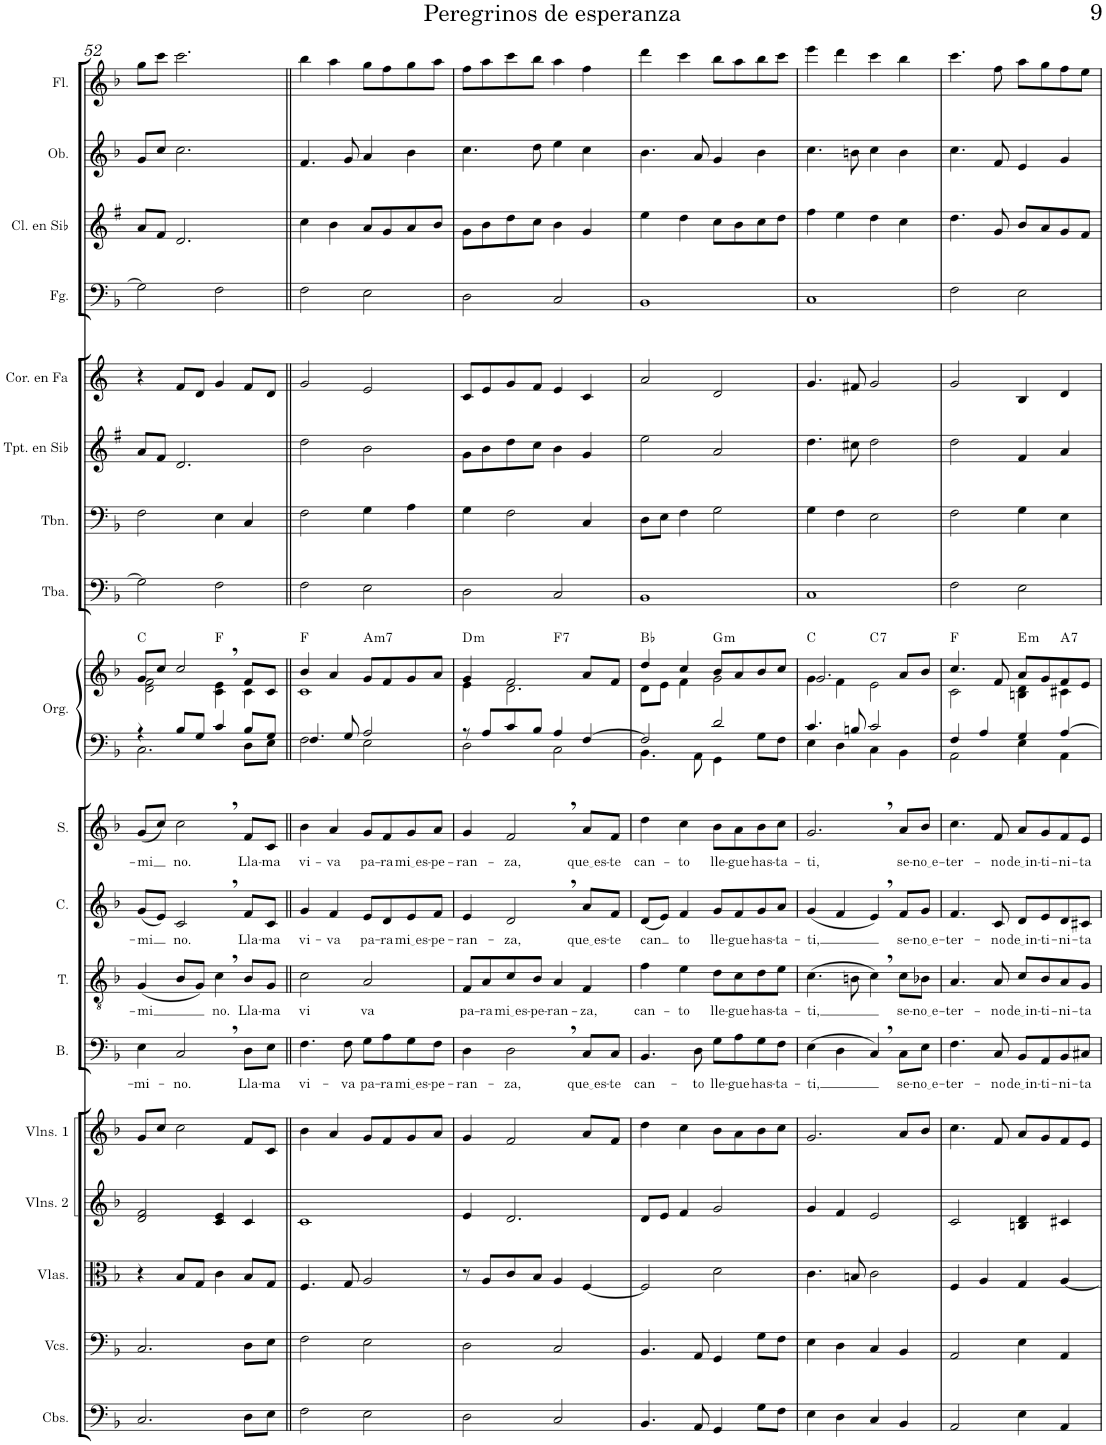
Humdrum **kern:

**kern	**kern	**kern	**kern	**kern	**kern	**text	**kern	**text	**kern	**text	**kern	**text	**kern	**kern	**harte	**kern	**kern	**kern	**kern	**kern	**kern	**kern	**kern
*part18	*part17	*part16	*part15	*part14	*part13	*part13	*part12	*part12	*part11	*part11	*part10	*part10	*part9	*part9	*part9	*part8	*part7	*part6	*part5	*part4	*part3	*part2	*part1
*staff19	*staff18	*staff17	*staff16	*staff15	*staff14	*staff14	*staff13	*staff13	*staff12	*staff12	*staff11	*staff11	*staff10	*staff9	*	*staff8	*staff7	*staff6	*staff5	*staff4	*staff3	*staff2	*staff1
*I"Contrabajos	*I"Violonchelos	*I"Violas	*I"Violines 2	*I"Violines 1	*I"Bajo	*	*I"Tenor	*	*I"Contralto	*	*I"Soprano	*	*I"Órgano	*	*	*I"Tuba	*I"Trombón	*I"Trompeta en Sib	*I"Trompa en Fa	*I"Fagot	*I"Clarinete en Sib	*I"Oboe	*I"Flauta
*I'Cbs.	*I'Vcs.	*I'Vlas.	*I'Vlns. 2	*I'Vlns. 1	*I'B.	*	*I'T.	*	*I'C.	*	*I'S.	*	*	*	*	*I'Tba.	*I'Tbn.	*I'Tpt. en Sib	*	*I'Fg.	*I'Cl. en Sib	*I'Ob.	*I'Fl.
!!LO:PB:g=z
*clefF4	*clefF4	*clefC3	*clefG2	*clefG2	*clefF4	*	*clefGv2	*	*clefG2	*	*clefG2	*	*clefF4	*clefG2	*	*clefF4	*clefF4	*clefG2	*clefG2	*clefF4	*clefG2	*clefG2	*clefG2
*Trd7c12	*	*	*	*	*	*	*	*	*	*	*	*	*	*	*	*	*	*Trd1c2	*Trd4c7	*	*Trd1c2	*	*
*k[b-]	*k[b-]	*k[b-]	*k[b-]	*k[b-]	*k[b-]	*	*k[b-]	*	*k[b-]	*	*k[b-]	*	*k[b-]	*k[b-]	*	*k[b-]	*k[b-]	*k[f#]	*k[]	*k[b-]	*k[f#]	*k[b-]	*k[b-]
*M4/4	*M4/4	*M4/4	*M4/4	*M4/4	*M4/4	*	*M4/4	*	*M4/4	*	*M4/4	*	*M4/4	*M4/4	*	*M4/4	*M4/4	*M4/4	*M4/4	*M4/4	*M4/4	*M4/4	*M4/4
*met(c)	*met(c)	*met(c)	*met(c)	*met(c)	*met(c)	*	*met(c)	*	*met(c)	*	*met(c)	*	*met(c)	*met(c)	*	*met(c)	*met(c)	*met(c)	*met(c)	*met(c)	*met(c)	*met(c)	*met(c)
=52	=52	=52	=52	=52	=52	=52	=52	=52	=52	=52	=52	=52	=52	=52	=52	=52	=52	=52	=52	=52	=52	=52	=52
!	!	!	!	!	!	!LO:LY:b	!	!LO:LY:b	!	!LO:LY:b	!	!LO:LY:b	!	!	!	!	!	!	!	!	!	!	!
*	*	*	*	*	*	*	*	*	*	*	*	*	*^	*^	*	*	*	*	*	*	*	*	*
2.C/	2.C/	4r	2d/ 2f/	8g/L	4E\	-mi-	(4G/	-mi	(8g/L	-mi	(8g/L	-mi	4r	2.C\	8g/L	2d\ 2f\	C:maj	2G\]	2F\	8a/L	4r	2G\]	8a/L	8g/L	8gg\L
.	.	.	.	8cc/J	.	.	.	.	8e/J)	.	8cc/J)	.	.	.	8cc/J	.	.	.	.	8f#/J	.	.	8f#/J	8cc/J	8ccc\J
!	!	!	!	!	!	!LO:LY:b	!	!	!	!LO:LY:b	!	!LO:LY:b	!	!	!	!	!	!	!	!	!	!	!	!	!
.	.	8B-/L	.	2cc\	2C,/	-no.	8B-/L	.	2c,/	no.	2cc,\	no.	8B-/L	.	2cc,/	.	.	.	.	2.d/	8f/L	.	2.d/	2.cc\	2.ccc\
.	.	8G/J	.	.	.	.	8G/J)	.	.	.	.	.	8G/J	.	.	.	.	.	.	.	8d/J	.	.	.	.
!	!	!	!	!	!	!	!	!LO:LY:b	!	!	!	!	!	!	!	!	!	!	!	!	!	!	!	!	!
.	.	4c\	4c/ 4e/	.	.	.	4c,\	no.	.	.	.	.	4c/	.	.	4c\ 4e\	F:maj	2F\	4E\	.	4g/	2F\	.	.	.
!	!	!	!	!	!	!LO:LY:b	!	!LO:LY:b	!	!LO:LY:b	!	!LO:LY:b	!	!	!	!	!	!	!	!	!	!	!	!	!
8D\L	8D\L	8B-/L	4c/	8f/L	8D\L	Lla-	8B-/L	Lla-	8f/L	Lla-	8f/L	Lla-	8B-/L	8D\L	8f/L	4c\	.	.	4C/	.	8f/L	.	.	.	.
!	!	!	!	!	!	!LO:LY:b	!	!LO:LY:b	!	!LO:LY:b	!	!LO:LY:b	!	!	!	!	!	!	!	!	!	!	!	!	!
8E\J	8E\J	8G/J	.	8c/J	8E\J	-ma	8G/J	-ma	8c/J	-ma	8c/J	-ma	8G/J	8E\J	8c/J	.	.	.	.	.	8d/J	.	.	.	.
=53||	=53||	=53||	=53||	=53||	=53||	=53||	=53||	=53||	=53||	=53||	=53||	=53||	=53||	=53||	=53||	=53||	=53||	=53||	=53||	=53||	=53||	=53||	=53||	=53||	=53||
!	!	!	!	!	!	!LO:LY:b	!	!LO:LY:b	!	!LO:LY:b	!	!LO:LY:b	!	!	!	!	!	!	!	!	!	!	!	!	!
2F\	2F\	4.F/	1c	4b-\	4.F\	vi-	2c\	vi	4g/	vi-	4b-\	vi-	4.F/	2F\	4b-/	1c	F:maj	2F\	2F\	2dd\	2g/	2F\	4cc\	4.f/	4bb-\
!	!	!	!	!	!	!	!	!	!	!LO:LY:b	!	!LO:LY:b	!	!	!	!	!	!	!	!	!	!	!	!	!
.	.	.	.	4a/	.	.	.	.	4f/	-va	4a/	-va	.	.	4a/	.	.	.	.	.	.	.	4b\	.	4aa\
!	!	!	!	!	!	!LO:LY:b	!	!	!	!	!	!	!	!	!	!	!	!	!	!	!	!	!	!	!
.	.	8G/	.	.	8F\	-va	.	.	.	.	.	.	8G/	.	.	.	.	.	.	.	.	.	.	8g/	.
!	!	!	!	!	!	!LO:LY:b	!	!LO:LY:b	!	!LO:LY:b	!	!LO:LY:b	!	!	!	!	!LO:H:kt=m7	!	!	!	!	!	!	!	!
2E\	2E\	2A/	.	8g/L	8G\L	pa-	2A/	va	8e/L	pa-	8g/L	pa-	2A/	2E\	8g/L	.	A:min7	2E\	4G\	2b\	2e/	2E\	8a/L	4a/	8gg\L
!	!	!	!	!	!	!LO:LY:b	!	!	!	!LO:LY:b	!	!LO:LY:b	!	!	!	!	!	!	!	!	!	!	!	!	!
.	.	.	.	8f/	8A\	-ra	.	.	8d/	-ra	8f/	-ra	.	.	8f/	.	.	.	.	.	.	.	8g/	.	8ff\
!	!	!	!	!	!	!LO:LY:b	!	!	!	!LO:LY:b	!	!LO:LY:b	!	!	!	!	!	!	!	!	!	!	!	!	!
.	.	.	.	8g/	8G\	mi es	.	.	8e/	mi es	8g/	mi es	.	.	8g/	.	.	.	4A\	.	.	.	8a/	4b-\	8gg\
!	!	!	!	!	!	!LO:LY:b	!	!	!	!LO:LY:b	!	!LO:LY:b	!	!	!	!	!	!	!	!	!	!	!	!	!
.	.	.	.	8a/J	8F\J	-pe-	.	.	8f/J	-pe-	8a/J	-pe-	.	.	8a/J	.	.	.	.	.	.	.	8b/J	.	8aa\J
*	*	*	*	*	*	*	*	*	*	*	*	*	*	*	*v	*v	*	*	*	*	*	*	*	*	*
=54	=54	=54	=54	=54	=54	=54	=54	=54	=54	=54	=54	=54	=54	=54	=54	=54	=54	=54	=54	=54	=54	=54	=54	=54
!	!	!	!	!	!	!LO:LY:b	!	!LO:LY:b	!	!LO:LY:b	!	!LO:LY:b	!	!	!	!LO:H:kt=m	!	!	!	!	!	!	!	!
*	*	*	*	*	*	*	*	*	*	*	*	*	*	*	*^	*	*	*	*	*	*	*	*	*
*	*	*	*	*	*	*	*	*	*	*	*	*	*	*	*	*^	*	*	*	*	*	*	*	*	*
2D\	2D\	8r	4e/	4g/	4D\	-ran-	8F/L	pa-	4e/	-ran-	4g/	-ran-	8r	2D\	4g/	4e\	2ryy	D:min	2D\	4G\	8g\L	8c/L	2D\	8g\L	4.cc\	8ff\L
!	!	!	!	!	!	!	!	!LO:LY:b	!	!	!	!	!	!	!	!	!	!	!	!	!	!	!	!	!	!
.	.	8A/L	.	.	.	.	8A/	-ra	.	.	.	.	8A/L	.	.	.	.	.	.	.	8b\	8e/	.	8b\	.	8aa\
!	!	!	!	!	!	!LO:LY:b	!	!LO:LY:b	!	!LO:LY:b	!	!LO:LY:b	!	!	!	!	!	!	!	!	!	!	!	!	!	!
.	.	8c/	2.d/	2f/	2D,\	-za,	8c/	mi es	2d,/	-za,	2f,/	-za,	8c/	.	2f/	2.d\	.	.	.	2F\	8dd\	8g/	.	8dd\	.	8ccc\
!	!	!	!	!	!	!	!	!LO:LY:b	!	!	!	!	!	!	!	!	!	!	!	!	!	!	!	!	!	!
.	.	8B-/J	.	.	.	.	8B-/J	-pe-	.	.	.	.	8B-/J	.	.	.	.	.	.	.	8cc\J	8f/J	.	8cc\J	8dd\	8bb-\J
!	!	!	!	!	!	!	!	!LO:LY:b	!	!	!	!	!	!	!	!	!	!LO:H:kt=7	!	!	!	!	!	!	!	!
2C/	2C/	4A/	.	.	.	.	4A/	-ran-	.	.	.	.	4A/	2C\	.	.	2ryy	F:7	2C/	.	4b\	4e/	2C/	4b\	4ee\	4aa\
!	!	!	!	!	!	!LO:LY:b	!	!LO:LY:b	!	!LO:LY:b	!	!LO:LY:b	!	!	!	!	!	!	!	!	!	!	!	!	!	!
.	.	[4F/	.	8a/L	8C/L	que es	4F/	-za,	8a/L	que es	8a/L	que es	[4F/	.	8a/L	.	.	.	.	4C/	4g/	4c/	.	4g/	4cc\	4ff\
!	!	!	!	!	!	!LO:LY:b	!	!	!	!LO:LY:b	!	!LO:LY:b	!	!	!	!	!	!	!	!	!	!	!	!	!	!
.	.	.	.	8f/J	8C/J	-te	.	.	8f/J	-te	8f/J	-te	.	.	8f/J	.	.	.	.	.	.	.	.	.	.	.
=55	=55	=55	=55	=55	=55	=55	=55	=55	=55	=55	=55	=55	=55	=55	=55	=55	=55	=55	=55	=55	=55	=55	=55	=55	=55	=55
!	!	!	!	!	!	!LO:LY:b	!	!LO:LY:b	!	!LO:LY:b	!	!LO:LY:b	!	!	!	!	!	!	!	!	!	!	!	!	!	!
*	*	*	*	*	*	*	*	*	*	*	*	*	*	*	*	*v	*v	*	*	*	*	*	*	*	*	*
4.BB-/	4.BB-/	2F/]	8d/L	4dd\	4.BB-/	can-	4f\	can-	(8d/L	can	4dd\	can-	2F/]	4.BB-\	4dd/	8d\L	Bb:maj	1BB-	8D\L	2ee\	2a/	1BB-	4ee\	4.b-\	4ddd\
.	.	.	8e/J	.	.	.	.	.	8e/J)	.	.	.	.	.	.	8e\J	.	.	8E\J	.	.	.	.	.	.
!	!	!	!	!	!	!	!	!LO:LY:b	!	!LO:LY:b	!	!LO:LY:b	!	!	!	!	!	!	!	!	!	!	!	!	!
.	.	.	4f/	4cc\	.	.	4e\	-to	4f/	to	4cc\	-to	.	.	4cc/	4f\	.	.	4F\	.	.	.	4dd\	.	4ccc\
!	!	!	!	!	!	!LO:LY:b	!	!	!	!	!	!	!	!	!	!	!	!	!	!	!	!	!	!	!
8AA/	8AA/	.	.	.	8D\	-to	.	.	.	.	.	.	.	8AA\	.	.	.	.	.	.	.	.	.	8a/	.
!	!	!	!	!	!	!LO:LY:b	!	!LO:LY:b	!	!LO:LY:b	!	!LO:LY:b	!	!	!	!	!LO:H:kt=m	!	!	!	!	!	!	!	!
4GG/	4GG/	2d\	2g/	8b-\L	8G\L	lle-	8d\L	lle-	8g/L	lle-	8b-\L	lle-	2d/	4GG\	8b-/L	2g\	G:min	.	2G\	2a/	2d/	.	8cc\L	4g/	8bb-\L
!	!	!	!	!	!	!LO:LY:b	!	!LO:LY:b	!	!LO:LY:b	!	!LO:LY:b	!	!	!	!	!	!	!	!	!	!	!	!	!
.	.	.	.	8a\	8A\	-gue	8c\	-gue	8f/	-gue	8a\	-gue	.	.	8a/	.	.	.	.	.	.	.	8b\	.	8aa\
!	!	!	!	!	!	!LO:LY:b	!	!LO:LY:b	!	!LO:LY:b	!	!LO:LY:b	!	!	!	!	!	!	!	!	!	!	!	!	!
8G\L	8G\L	.	.	8b-\	8G\	has-	8d\	has-	8g/	has-	8b-\	has-	.	8G\L	8b-/	.	.	.	.	.	.	.	8cc\	4b-\	8bb-\
!	!	!	!	!	!	!LO:LY:b	!	!LO:LY:b	!	!LO:LY:b	!	!LO:LY:b	!	!	!	!	!	!	!	!	!	!	!	!	!
8F\J	8F\J	.	.	8cc\J	8F\J	-ta-	8e\J	-ta-	8a/J	-ta-	8cc\J	-ta-	.	8F\J	8cc/J	.	.	.	.	.	.	.	8dd\J	.	8ccc\J
=56	=56	=56	=56	=56	=56	=56	=56	=56	=56	=56	=56	=56	=56	=56	=56	=56	=56	=56	=56	=56	=56	=56	=56	=56	=56
!	!	!	!	!	!	!LO:LY:b	!	!LO:LY:b	!	!LO:LY:b	!	!LO:LY:b	!	!	!	!	!	!	!	!	!	!	!	!	!
4E\	4E\	4.c\	4g/	2.g/	(4E\	-ti,	(4.c\	-ti,	(4g/	-ti,	2.g,/	-ti,	4.c/	4E\	2.g/	4g\	C:maj	1C	4G\	4.dd\	4.g/	1C	4ff#\	4.cc\	4eee\
4D\	4D\	.	4f/	.	4D\	.	.	.	4f/	.	.	.	.	4D\	.	4f\	.	.	4F\	.	.	.	4ee\	.	4ddd\
.	.	8Bn/	.	.	.	.	8Bn\	.	.	.	.	.	8Bn/	.	.	.	.	.	.	8cc#X\	8f#X/	.	.	8bn\	.
!	!	!	!	!	!	!	!	!	!	!	!	!	!	!	!	!	!LO:H:kt=7	!	!	!	!	!	!	!	!
4C/	4C/	2c\	2e/	.	4C,/)	.	4c,\)	.	4e,/)	.	.	.	2c/	4C\	.	2e\	C:7	.	2E\	2dd\	2g/	.	4dd\	4cc\	4ccc\
!	!	!	!	!	!	!LO:LY:b	!	!LO:LY:b	!	!LO:LY:b	!	!LO:LY:b	!	!	!	!	!	!	!	!	!	!	!	!	!
4BB-/	4BB-/	.	.	8a/L	8C\L	se-	8c\L	se-	8f/L	se-	8a/L	se-	.	4BB-\	8a/L	.	.	.	.	.	.	.	4cc\	4b\	4bb-\
!	!	!	!	!	!	!LO:LY:b	!	!LO:LY:b	!	!LO:LY:b	!	!LO:LY:b	!	!	!	!	!	!	!	!	!	!	!	!	!
.	.	.	.	8b-/J	8E\J	no e	8B-X\J	no e	8g/J	no e	8b-/J	no e	.	.	8b-/J	.	.	.	.	.	.	.	.	.	.
=57	=57	=57	=57	=57	=57	=57	=57	=57	=57	=57	=57	=57	=57	=57	=57	=57	=57	=57	=57	=57	=57	=57	=57	=57	=57
!	!	!	!	!	!	!LO:LY:b	!	!LO:LY:b	!	!LO:LY:b	!	!LO:LY:b	!	!	!	!	!	!	!	!	!	!	!	!	!
2AA/	2AA/	4F/	2c/	4.cc\	4.F\	-ter-	4.A/	-ter-	4.f/	-ter-	4.cc\	-ter-	4F/	2AA\	4.cc/	2c\	F:maj	2F\	2F\	2dd\	2g/	2F\	4.dd\	4.cc\	4.ccc\
.	.	4A/	.	.	.	.	.	.	.	.	.	.	4A/	.	.	.	.	.	.	.	.	.	.	.	.
!	!	!	!	!	!	!LO:LY:b	!	!LO:LY:b	!	!LO:LY:b	!	!LO:LY:b	!	!	!	!	!	!	!	!	!	!	!	!	!
.	.	.	.	8f/	8C/	-no	8A/	-no	8c/	-no	8f/	-no	.	.	8f/	.	.	.	.	.	.	.	8g/	8f/	8ff\
!	!	!	!	!	!	!LO:LY:b	!	!LO:LY:b	!	!LO:LY:b	!	!LO:LY:b	!	!	!	!	!LO:H:kt=m	!	!	!	!	!	!	!	!
4E\	4E\	4G/	4Bn/ 4d/	8a/L	8BB-/L	de in	8c/L	de in	8d/L	de in	8a/L	de in	4G/	4E\	8a/L	4Bn\ 4d\	E:min	2E\	4G\	4f#/	4B/	2E\	8b/L	4e/	8aa\L
!	!	!	!	!	!	!LO:LY:b	!	!LO:LY:b	!	!LO:LY:b	!	!LO:LY:b	!	!	!	!	!	!	!	!	!	!	!	!	!
.	.	.	.	8g/	8AA/	-ti-	8B-/	-ti-	8e/	-ti-	8g/	-ti-	.	.	8g/	.	.	.	.	.	.	.	8a/	.	8gg\
!	!	!	!	!	!	!LO:LY:b	!	!LO:LY:b	!	!LO:LY:b	!	!LO:LY:b	!	!	!	!	!LO:H:kt=7	!	!	!	!	!	!	!	!
4AA/	4AA/	[4A/	4c#X/	8f/	8BB-/	-ni-	8A/	-ni-	8d/	-ni-	8f/	-ni-	[4A/	4AA\	8f/	4c#X\	A:7	.	4E\	4a/	4d/	.	8g/	4g/	8ff\
!	!	!	!	!	!	!LO:LY:b	!	!LO:LY:b	!	!LO:LY:b	!	!LO:LY:b	!	!	!	!	!	!	!	!	!	!	!	!	!
.	.	.	.	8e/J	8C#X/J	-ta	8G/J	-ta	8c#X/J	-ta	8e/J	-ta	.	.	8e/J	.	.	.	.	.	.	.	8f#/J	.	8ee\J
*	*	*	*	*	*	*	*	*	*	*	*	*	*v	*v	*	*	*	*	*	*	*	*	*	*	*
*	*	*	*	*	*	*	*	*	*	*	*	*	*	*v	*v	*	*	*	*	*	*	*	*	*
=	=	=	=	=	=	=	=	=	=	=	=	=	=	=	=	=	=	=	=	=	=	=	=
*-	*-	*-	*-	*-	*-	*-	*-	*-	*-	*-	*-	*-	*-	*-	*-	*-	*-	*-	*-	*-	*-	*-	*-
